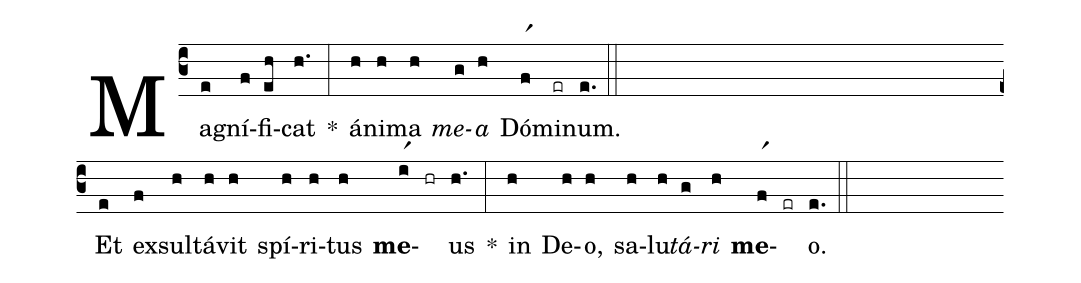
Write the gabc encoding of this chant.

%%
(c3)
Mag(e)ní(f)fi(eh)cat(h.) *(:)
á(h)ni(h)ma(h) <i>me</i>(g)<i>a</i>(h) Dó(fr1)mi(er)num.(e.) (::Z)

Et(e) ex(f)sul(h)tá(h)vit(h) spí(h)ri(h)tus(h) <b>me</b>-(ir1) (hr) us(h.) *(:)
in(h) De(h)o,(h) sa(h)lu(h)<i>tá</i>(g)<i>ri</i>(h) <b>me</b>-(fr1) (er) o.(e.) (::)
